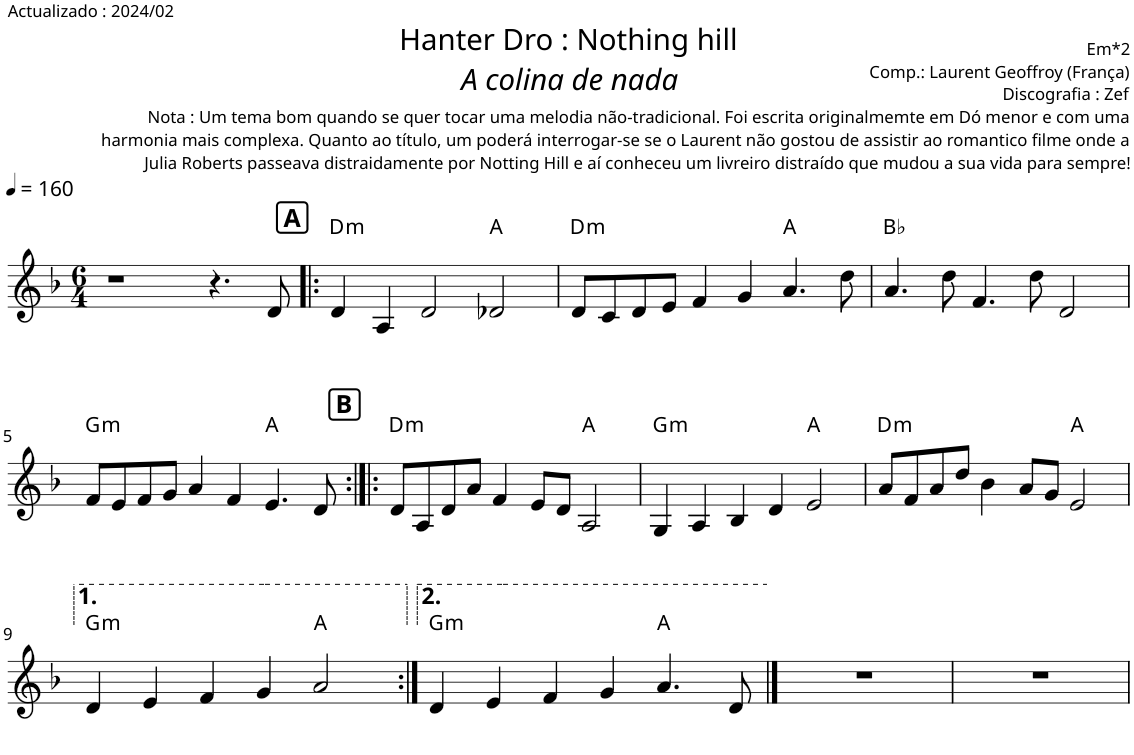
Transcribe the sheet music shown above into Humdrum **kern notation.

**kern	**harte
*part1	*part1
*staff1	*
*I"Piano	*
*I'Pno.	*
*clefG2	*
*k[b-]	*
*M6/4	*
*MM160	*
=1	=1
1r	.
4.r	.
8d/	.
!!LO:REH:place=s1:a:B:cj:fs=12:t=A
=2!|:	=2!|:
!	!LO:H:kt=m
4d/	D:min
4A/	.
2d/	.
2d-X/	A:maj
=3	=3
!	!LO:H:kt=m
8d/L	D:min
8c/	.
8d/	.
8e/J	.
4f/	.
4g/	.
4.a/	A:maj
8dd\	.
=4	=4
4.a/	Bb:maj
8dd\	.
4.f/	.
8dd\	.
2d/	.
!!LO:LB:g=z
=5	=5
!	!LO:H:kt=m
8f/L	G:min
8e/	.
8f/	.
8g/J	.
4a/	.
4f/	.
4.e/	A:maj
8d/	.
!!LO:REH:place=s1:a:B:cj:fs=12:t=B
=6:|!|:	=6:|!|:
!	!LO:H:kt=m
8d/L	D:min
8A/	.
8d/	.
8a/J	.
4f/	.
8e/L	.
8d/J	.
2A/	A:maj
=7	=7
!	!LO:H:kt=m
4G/	G:min
4A/	.
4B-/	.
4d/	.
2e/	A:maj
=8	=8
!	!LO:H:kt=m
8a/L	D:min
8f/	.
8a/	.
8dd/J	.
4b-\	.
8a/L	.
8g/J	.
2e/	A:maj
!!LO:LB:g=z
=9	=9
!	!LO:H:kt=m
4d/	G:min
4e/	.
4f/	.
4g/	.
2a/	A:maj
=10:|!	=10:|!
!	!LO:H:kt=m
4d/	G:min
4e/	.
4f/	.
4g/	.
4.a/	A:maj
8d/	.
==11	==11
1.r	.
=12	=12
1.r	.
=	=
*-	*-
